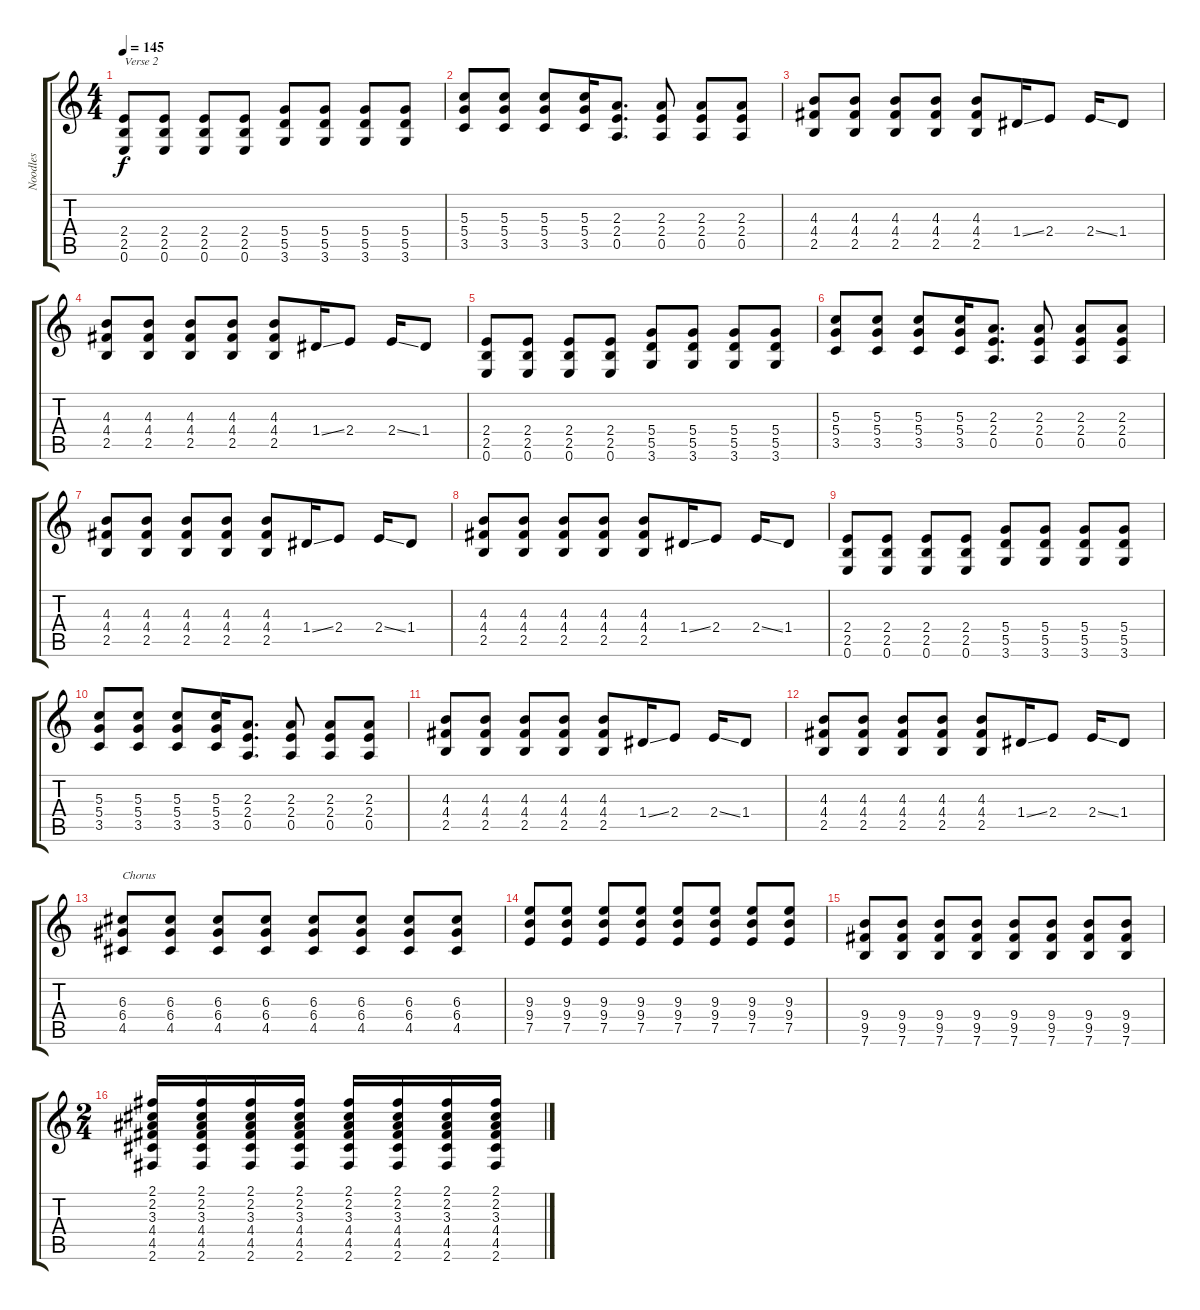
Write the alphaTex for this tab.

\track ("Noodles" "Noodles") {instrument overdrivenguitar}
\staff {score tabs}
\tuning (E4 B3 G3 D3 A2 E2) {hide}
\ts (4 4)
\tempo 145
\clef g2
\ks c
(2.4 2.5 0.6).8{txt "Verse 2" dy f} (2.4 2.5 0.6).8 (2.4 2.5 0.6).8 (2.4 2.5 0.6).8 (5.4 5.5 3.6).8 (5.4 5.5 3.6).8 (5.4 5.5 3.6).8 (5.4 5.5 3.6).8 |
(5.3 5.4 3.5).8 (5.3 5.4 3.5).8 (5.3 5.4 3.5).8 (5.3 5.4 3.5).16 (2.3 2.4 0.5).8{d} (2.3 2.4 0.5).8 (2.3 2.4 0.5).8 (2.3 2.4 0.5).8 |
(4.3 4.4 2.5).8 (4.3 4.4 2.5).8 (4.3 4.4 2.5).8 (4.3 4.4 2.5).8 (4.3 4.4 2.5).8 1.4{ss}.16 2.4.8 2.4{ss}.16 1.4.8 |
(4.3 4.4 2.5).8 (4.3 4.4 2.5).8 (4.3 4.4 2.5).8 (4.3 4.4 2.5).8 (4.3 4.4 2.5).8 1.4{ss}.16 2.4.8 2.4{ss}.16 1.4.8 |
(2.4 2.5 0.6).8 (2.4 2.5 0.6).8 (2.4 2.5 0.6).8 (2.4 2.5 0.6).8 (5.4 5.5 3.6).8 (5.4 5.5 3.6).8 (5.4 5.5 3.6).8 (5.4 5.5 3.6).8 |
(5.3 5.4 3.5).8 (5.3 5.4 3.5).8 (5.3 5.4 3.5).8 (5.3 5.4 3.5).16 (2.3 2.4 0.5).8{d} (2.3 2.4 0.5).8 (2.3 2.4 0.5).8 (2.3 2.4 0.5).8 |
(4.3 4.4 2.5).8 (4.3 4.4 2.5).8 (4.3 4.4 2.5).8 (4.3 4.4 2.5).8 (4.3 4.4 2.5).8 1.4{ss}.16 2.4.8 2.4{ss}.16 1.4.8 |
(4.3 4.4 2.5).8 (4.3 4.4 2.5).8 (4.3 4.4 2.5).8 (4.3 4.4 2.5).8 (4.3 4.4 2.5).8 1.4{ss}.16 2.4.8 2.4{ss}.16 1.4.8 |
(2.4 2.5 0.6).8 (2.4 2.5 0.6).8 (2.4 2.5 0.6).8 (2.4 2.5 0.6).8 (5.4 5.5 3.6).8 (5.4 5.5 3.6).8 (5.4 5.5 3.6).8 (5.4 5.5 3.6).8 |
(5.3 5.4 3.5).8 (5.3 5.4 3.5).8 (5.3 5.4 3.5).8 (5.3 5.4 3.5).16 (2.3 2.4 0.5).8{d} (2.3 2.4 0.5).8 (2.3 2.4 0.5).8 (2.3 2.4 0.5).8 |
(4.3 4.4 2.5).8 (4.3 4.4 2.5).8 (4.3 4.4 2.5).8 (4.3 4.4 2.5).8 (4.3 4.4 2.5).8 1.4{ss}.16 2.4.8 2.4{ss}.16 1.4.8 |
(4.3 4.4 2.5).8 (4.3 4.4 2.5).8 (4.3 4.4 2.5).8 (4.3 4.4 2.5).8 (4.3 4.4 2.5).8 1.4{ss}.16 2.4.8 2.4{ss}.16 1.4.8 |
(6.3 6.4 4.5).8{txt "Chorus"} (6.3 6.4 4.5).8 (6.3 6.4 4.5).8 (6.3 6.4 4.5).8 (6.3 6.4 4.5).8 (6.3 6.4 4.5).8 (6.3 6.4 4.5).8 (6.3 6.4 4.5).8 |
(9.3 9.4 7.5).8 (9.3 9.4 7.5).8 (9.3 9.4 7.5).8 (9.3 9.4 7.5).8 (9.3 9.4 7.5).8 (9.3 9.4 7.5).8 (9.3 9.4 7.5).8 (9.3 9.4 7.5).8 |
(9.4 9.5 7.6).8 (9.4 9.5 7.6).8 (9.4 9.5 7.6).8 (9.4 9.5 7.6).8 (9.4 9.5 7.6).8 (9.4 9.5 7.6).8 (9.4 9.5 7.6).8 (9.4 9.5 7.6).8 |
\ts (2 4)
(2.1 2.2 3.3 4.4 4.5 2.6).16 (2.1 2.2 3.3 4.4 4.5 2.6).16 (2.1 2.2 3.3 4.4 4.5 2.6).16 (2.1 2.2 3.3 4.4 4.5 2.6).16 (2.1 2.2 3.3 4.4 4.5 2.6).16 (2.1 2.2 3.3 4.4 4.5 2.6).16 (2.1 2.2 3.3 4.4 4.5 2.6).16 (2.1 2.2 3.3 4.4 4.5 2.6).16
